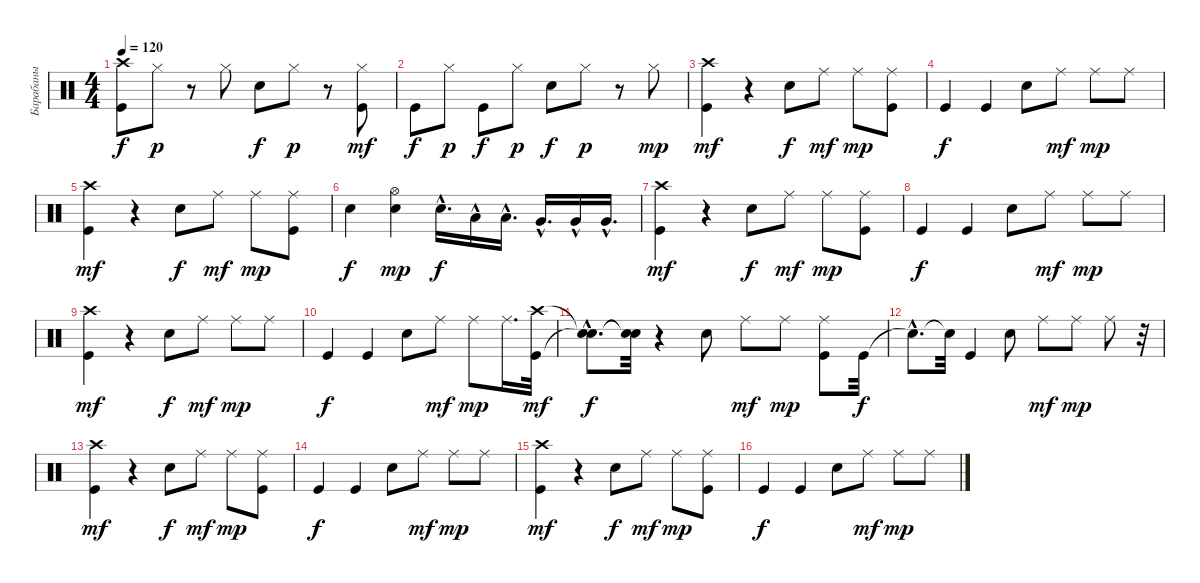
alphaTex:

\track ("Барабаны" "Барабаны") {instrument percussion}
\staff {score}
\articulation defaults
\ts (4 4)
\tempo 120
\clef neutral
\ks c
("Crash high (hit)" "Kick (hit)").8{dy f} "Hi-Hat (closed)".8{dy p} r.8 "Hi-Hat (closed)".8 "Snare (hit) 2".8{dy f} "Hi-Hat (closed)".8{dy p} r.8 ("Hi-Hat (closed)" "Kick (hit)").8{dy mf} |
"Kick (hit)".8{dy f} "Hi-Hat (closed)".8{dy p} "Kick (hit)".8{dy f} "Hi-Hat (closed)".8{dy p} "Snare (hit) 2".8{dy f} "Hi-Hat (closed)".8{dy p} r.8 "Hi-Hat (closed)".8{dy mp} |
("Kick (hit)" "Crash high (hit)").4{dy mf} r.4 "Electric Snare (hit)".8{dy f} "Ride (middle)".8{dy mf} "Ride (middle)".8{dy mp} ("Kick (hit)" "Ride (middle)").8 |
"Kick (hit)".4{dy f} "Kick (hit)".4 "Electric Snare (hit)".8 "Ride (middle)".8{dy mf} "Ride (middle)".8{dy mp} "Ride (middle)".8 |
("Crash high (hit)" "Kick (hit)").4{dy mf} r.4 "Electric Snare (hit)".8{dy f} "Ride (middle)".8{dy mf} "Ride (middle)".8{dy mp} ("Kick (hit)" "Ride (middle)").8 |
"Electric Snare (hit)".4{dy f} ("Hi-Hat (open)" "Electric Snare (hit)").4{dy mp} "Electric Snare (hit)"{hac}.16{d dy f} "Low Tom (hit)"{hac}.16 "Low Tom (hit)"{hac}.16{d} "Very Low Tom (hit)"{hac}.16{d} "Very Low Tom (hit)"{hac}.16 "Very Low Tom (hit)"{hac}.16{d} |
("Crash high (hit)" "Kick (hit)").4{dy mf} r.4 "Electric Snare (hit)".8{dy f} "Ride (middle)".8{dy mf} "Ride (middle)".8{dy mp} ("Kick (hit)" "Ride (middle)").8 |
"Kick (hit)".4{dy f} "Kick (hit)".4 "Electric Snare (hit)".8 "Ride (middle)".8{dy mf} "Ride (middle)".8{dy mp} "Ride (middle)".8 |
("Crash high (hit)" "Kick (hit)").4{dy mf} r.4 "Electric Snare (hit)".8{dy f} "Ride (middle)".8{dy mf} "Ride (middle)".8{dy mp} "Ride (middle)".8 |
"Kick (hit)".4{dy f} "Kick (hit)".4 "Electric Snare (hit)".8 "Ride (middle)".8{dy mf} "Ride (middle)".8{dy mp} "Ride (middle)".16{d} ("Crash high (hit)" "Kick (hit)").32{dy mf} |
("Snare (hit)"{hac t} "Snare (hit)"{hac t}).8{d dy f} ("Snare (hit)"{t} "Snare (hit)"{t}).32 r.4 "Electric Snare (hit)".8 "Ride (middle)".8{dy mf} "Ride (middle)".8{dy mp} ("Kick (hit)" "Ride (middle)").8 "Kick (hit)".32{dy f} |
"Snare (hit)"{hac t}.8{d} "Snare (hit)"{t}.32 "Kick (hit)".4 "Electric Snare (hit)".8 "Ride (middle)".8{dy mf} "Ride (middle)".8{dy mp} "Ride (middle)".8 r.32 |
("Crash high (hit)" "Kick (hit)").4{dy mf} r.4 "Electric Snare (hit)".8{dy f} "Ride (middle)".8{dy mf} "Ride (middle)".8{dy mp} ("Kick (hit)" "Ride (middle)").8 |
"Kick (hit)".4{dy f} "Kick (hit)".4 "Electric Snare (hit)".8 "Ride (middle)".8{dy mf} "Ride (middle)".8{dy mp} "Ride (middle)".8 |
("Crash high (hit)" "Kick (hit)").4{dy mf} r.4 "Electric Snare (hit)".8{dy f} "Ride (middle)".8{dy mf} "Ride (middle)".8{dy mp} ("Kick (hit)" "Ride (middle)").8 |
"Kick (hit)".4{dy f} "Kick (hit)".4 "Electric Snare (hit)".8 "Ride (middle)".8{dy mf} "Ride (middle)".8{dy mp} "Ride (middle)".8
